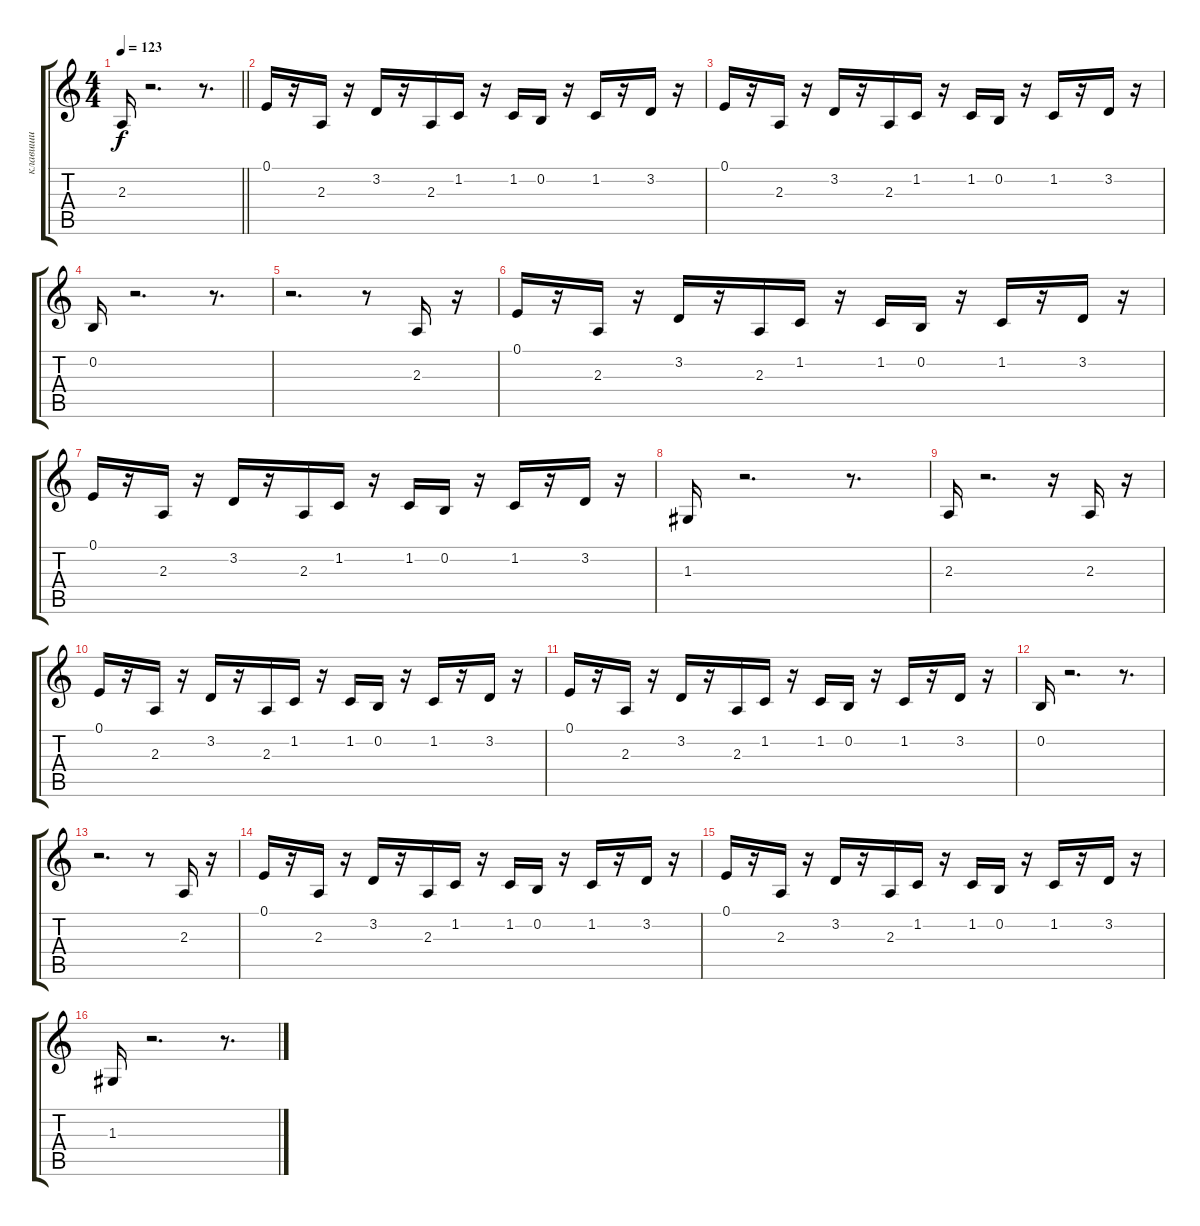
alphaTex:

\track ("клавиши" "клавиши") {instrument marimba}
\staff {score tabs}
\tuning (E4 B3 G3 D3 A2 E2) {hide}
\ts (4 4)
\tempo 123
\clef g2
\barLineRight lightlight
\ks c
2.3.16{dy f} r.2{d} r.8{d} |
0.1.16 r.16 2.3.16 r.16 3.2.16 r.16 2.3.16 1.2.16 r.16 1.2.16 0.2.16 r.16 1.2.16 r.16 3.2.16 r.16 |
0.1.16 r.16 2.3.16 r.16 3.2.16 r.16 2.3.16 1.2.16 r.16 1.2.16 0.2.16 r.16 1.2.16 r.16 3.2.16 r.16 |
0.2.16 r.2{d} r.8{d} |
r.2{d} r.8 2.3.16 r.16 |
0.1.16 r.16 2.3.16 r.16 3.2.16 r.16 2.3.16 1.2.16 r.16 1.2.16 0.2.16 r.16 1.2.16 r.16 3.2.16 r.16 |
0.1.16 r.16 2.3.16 r.16 3.2.16 r.16 2.3.16 1.2.16 r.16 1.2.16 0.2.16 r.16 1.2.16 r.16 3.2.16 r.16 |
1.3.16 r.2{d} r.8{d} |
2.3.16 r.2{d} r.16 2.3.16 r.16 |
0.1.16 r.16 2.3.16 r.16 3.2.16 r.16 2.3.16 1.2.16 r.16 1.2.16 0.2.16 r.16 1.2.16 r.16 3.2.16 r.16 |
0.1.16 r.16 2.3.16 r.16 3.2.16 r.16 2.3.16 1.2.16 r.16 1.2.16 0.2.16 r.16 1.2.16 r.16 3.2.16 r.16 |
0.2.16 r.2{d} r.8{d} |
r.2{d} r.8 2.3.16 r.16 |
0.1.16 r.16 2.3.16 r.16 3.2.16 r.16 2.3.16 1.2.16 r.16 1.2.16 0.2.16 r.16 1.2.16 r.16 3.2.16 r.16 |
0.1.16 r.16 2.3.16 r.16 3.2.16 r.16 2.3.16 1.2.16 r.16 1.2.16 0.2.16 r.16 1.2.16 r.16 3.2.16 r.16 |
1.3.16 r.2{d} r.8{d}
